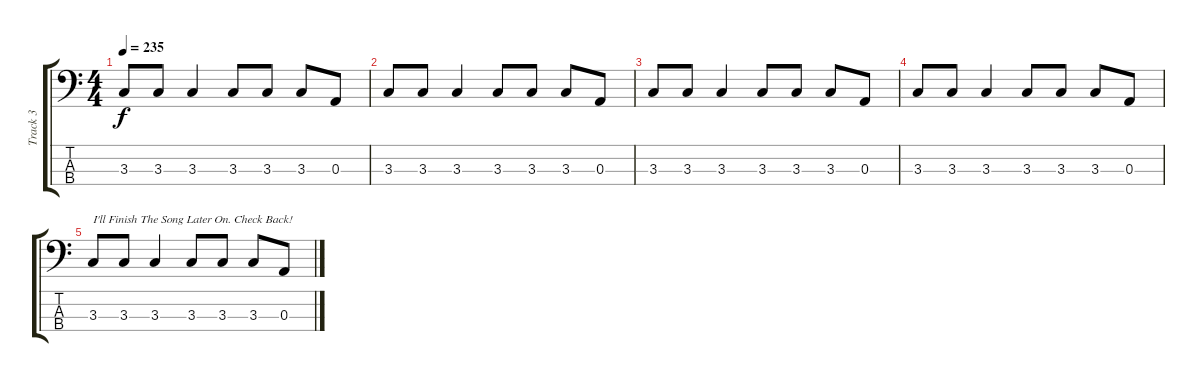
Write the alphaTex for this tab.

\track ("Track 3" "Track 3") {instrument electricbasspick}
\staff {score tabs}
\tuning (G2 D2 A1 E1) {hide}
\ts (4 4)
\tempo 235
\clef f4
\ks c
3.3.8{dy f} 3.3.8 3.3.4 3.3.8 3.3.8 3.3.8 0.3.8 |
3.3.8 3.3.8 3.3.4 3.3.8 3.3.8 3.3.8 0.3.8 |
3.3.8 3.3.8 3.3.4 3.3.8 3.3.8 3.3.8 0.3.8 |
3.3.8 3.3.8 3.3.4 3.3.8 3.3.8 3.3.8 0.3.8 |
3.3.8{txt "I'll Finish The Song Later On. Check Back!"} 3.3.8 3.3.4 3.3.8 3.3.8 3.3.8 0.3.8
